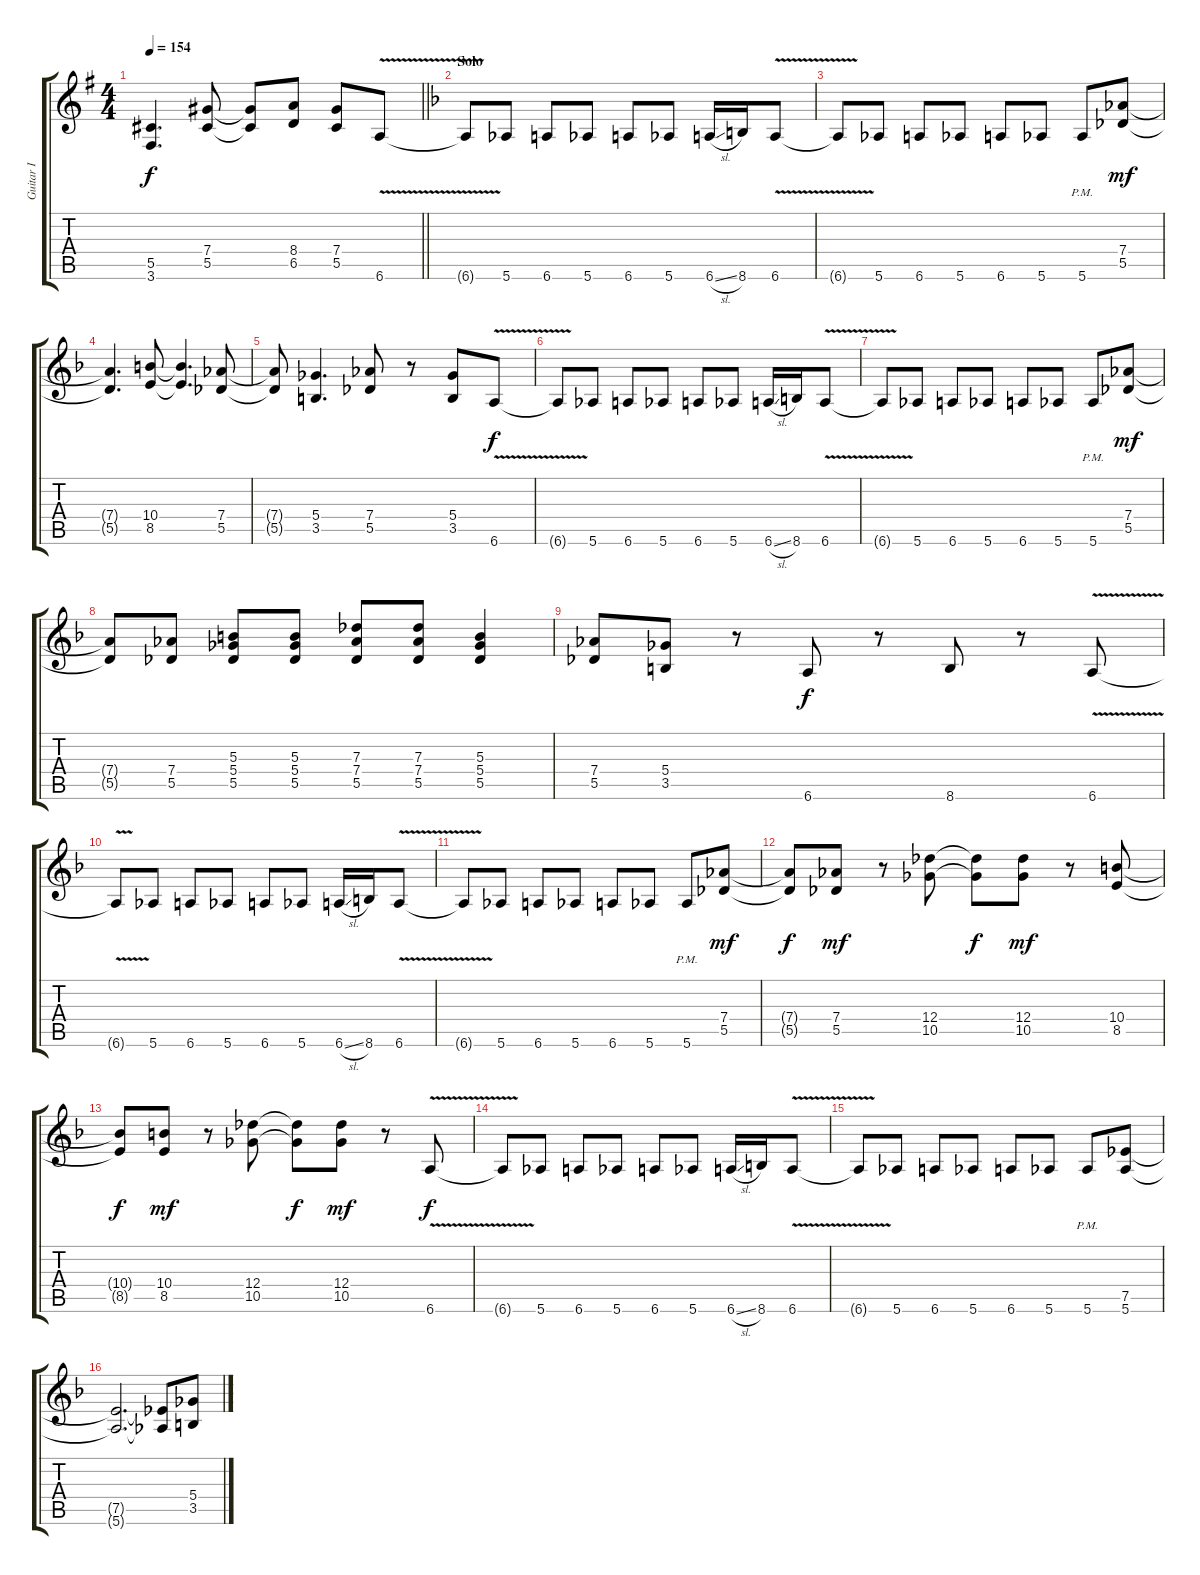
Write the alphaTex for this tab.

\track ("Guitar I" "Guitar I") {instrument distortionguitar}
\staff {score tabs}
\tuning (Eb4 Bb3 Gb3 Db3 Ab2 Eb2) {hide}
\ts (4 4)
\tempo 154
\clef g2
\barLineRight lightlight
\ks eminor
(5.5{t} 3.6{t}).4{d dy f} (7.4 5.5).8 (7.4{t} 5.5{t}).8 (8.4 6.5).8 (7.4 5.5).8 6.6{v}.8 |
\section ("" "Solo")
\ks dminor
6.6{t}.8 5.6.8 6.6.8 5.6.8 6.6.8 5.6.8 6.6{sl}.16 8.6.16 6.6{v}.8 |
6.6{t}.8 5.6.8 6.6.8 5.6.8 6.6.8 5.6.8 5.6{pm}.8 (7.4 5.5).8{dy mf} |
(7.4{t} 5.5{t}).4{d} (10.4 8.5).8 (10.4{t} 8.5{t}).4{d} (7.4 5.5).8 |
(7.4{t} 5.5{t}).8 (5.4 3.5).4{d} (7.4 5.5).8 r.8 (5.4 3.5).8 6.6{v}.8{dy f} |
6.6{t}.8 5.6.8 6.6.8 5.6.8 6.6.8 5.6.8 6.6{sl}.16 8.6.16 6.6{v}.8 |
6.6{t}.8 5.6.8 6.6.8 5.6.8 6.6.8 5.6.8 5.6{pm}.8 (7.4 5.5).8{dy mf} |
(7.4{t} 5.5{t}).8 (7.4 5.5).8 (5.3 5.4 5.5).8 (5.3 5.4 5.5).8 (7.3 7.4 5.5).8 (7.3 7.4 5.5).8 (5.3 5.4 5.5).4 |
(7.4 5.5).8 (5.4 3.5).8 r.8 6.6.8{dy f} r.8 8.6.8 r.8 6.6{v}.8 |
6.6{t}.8 5.6.8 6.6.8 5.6.8 6.6.8 5.6.8 6.6{sl}.16 8.6.16 6.6{v}.8 |
6.6{t}.8 5.6.8 6.6.8 5.6.8 6.6.8 5.6.8 5.6{pm}.8 (7.4 5.5).8{dy mf} |
(7.4{t} 5.5{t}).8{dy f} (7.4 5.5).8{dy mf} r.8 (12.4 10.5).8 (12.4{t} 10.5{t}).8{dy f} (12.4 10.5).8{dy mf} r.8 (10.4 8.5).8 |
(10.4{t} 8.5{t}).8{dy f} (10.4 8.5).8{dy mf} r.8 (12.4 10.5).8 (12.4{t} 10.5{t}).8{dy f} (12.4 10.5).8{dy mf} r.8 6.6{v}.8{dy f} |
6.6{t}.8 5.6.8 6.6.8 5.6.8 6.6.8 5.6.8 6.6{sl}.16 8.6.16 6.6{v}.8 |
6.6{t}.8 5.6.8 6.6.8 5.6.8 6.6.8 5.6.8 5.6{pm}.8 (7.5 5.6).8 |
(7.5{t} 5.6{t}).2{d} (7.5{t} 5.6{t}).8 (5.4 3.5).8
